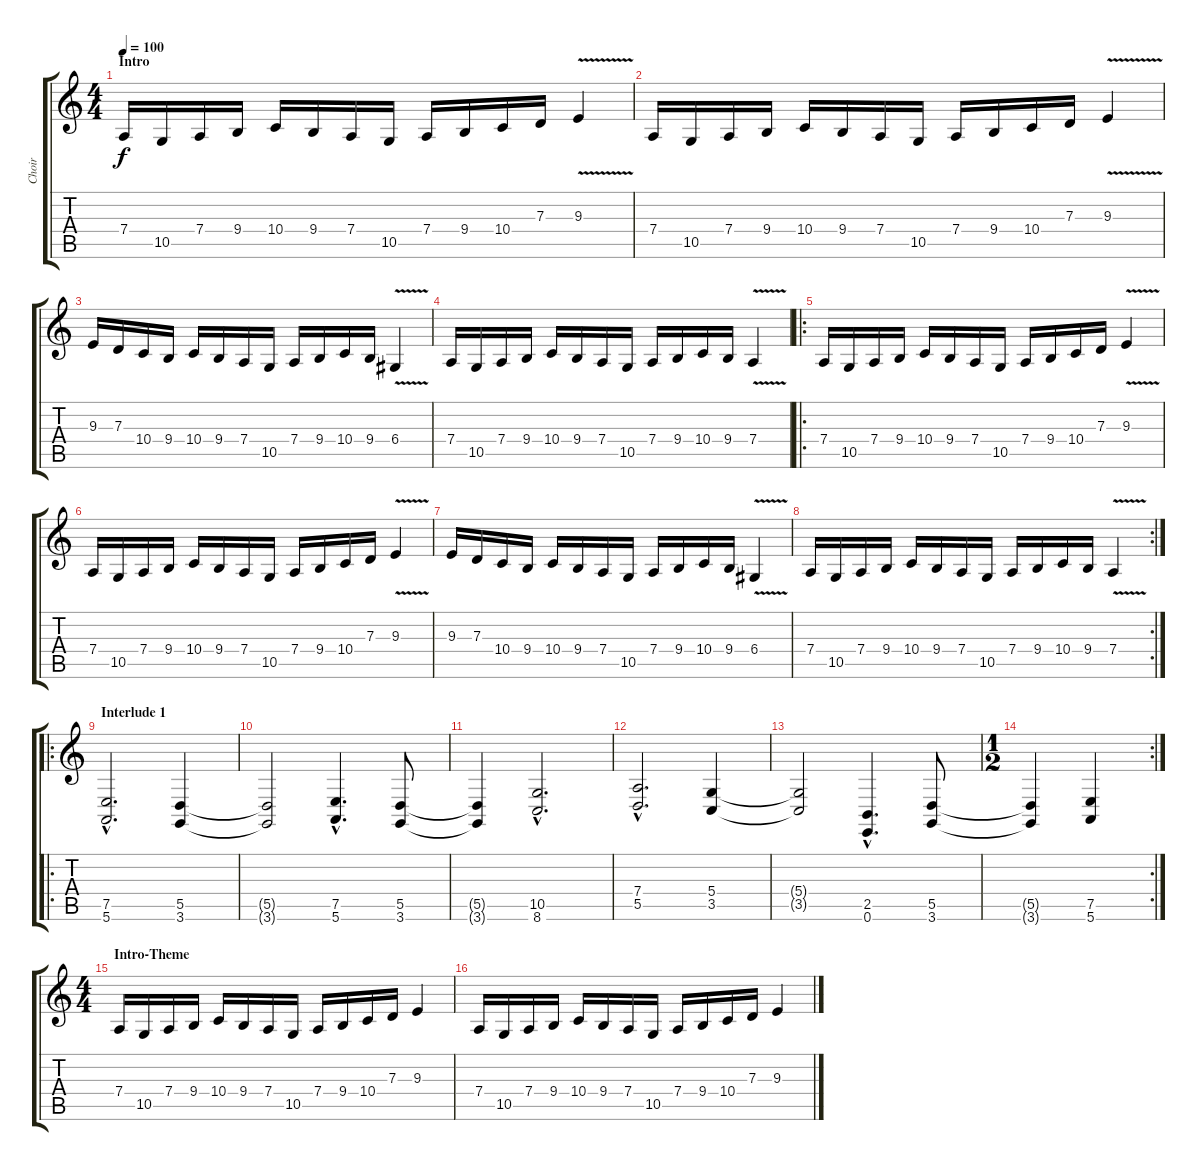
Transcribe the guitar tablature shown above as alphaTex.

\track ("Choir" "Choir") {instrument choiraahs}
\staff {score tabs}
\tuning (E4 B3 G3 D3 A2 E2) {hide}
\ts (4 4)
\section ("" "Intro")
\tempo 100
\clef g2
\ks c
7.4.16{dy f instrument harpsichord} 10.5.16 7.4.16 9.4.16 10.4.16 9.4.16 7.4.16 10.5.16 7.4.16 9.4.16 10.4.16 7.3.16 9.3{v}.4 |
7.4.16 10.5.16 7.4.16 9.4.16 10.4.16 9.4.16 7.4.16 10.5.16 7.4.16 9.4.16 10.4.16 7.3.16 9.3{v}.4 |
9.3.16 7.3.16 10.4.16 9.4.16 10.4.16 9.4.16 7.4.16 10.5.16 7.4.16 9.4.16 10.4.16 9.4.16 6.4{v}.4 |
7.4.16 10.5.16 7.4.16 9.4.16 10.4.16 9.4.16 7.4.16 10.5.16 7.4.16 9.4.16 10.4.16 9.4.16 7.4{v}.4 |
\ro
7.4.16 10.5.16 7.4.16 9.4.16 10.4.16 9.4.16 7.4.16 10.5.16 7.4.16 9.4.16 10.4.16 7.3.16 9.3{v}.4 |
7.4.16 10.5.16 7.4.16 9.4.16 10.4.16 9.4.16 7.4.16 10.5.16 7.4.16 9.4.16 10.4.16 7.3.16 9.3{v}.4 |
9.3.16 7.3.16 10.4.16 9.4.16 10.4.16 9.4.16 7.4.16 10.5.16 7.4.16 9.4.16 10.4.16 9.4.16 6.4{v}.4 |
\rc 2
7.4.16 10.5.16 7.4.16 9.4.16 10.4.16 9.4.16 7.4.16 10.5.16 7.4.16 9.4.16 10.4.16 9.4.16 7.4{v}.4 |
\ro
\section ("" "Interlude 1")
(7.5{hac} 5.6{hac}).2{d instrument choiraahs} (5.5 3.6).4 |
(5.5{t} 3.6{t}).2 (7.5{hac} 5.6{hac}).4{d} (5.5 3.6).8 |
(5.5{t} 3.6{t}).4 (10.5{hac} 8.6{hac}).2{d} |
(7.4{hac} 5.5{hac}).2{d} (5.4 3.5).4 |
(5.4{t} 3.5{t}).2 (2.5{hac} 0.6{hac}).4{d} (5.5 3.6).8 |
\rc 2
\ts (1 2)
(5.5{t} 3.6{t}).4 (7.5 5.6).4 |
\ts (4 4)
\section ("" "Intro-Theme")
7.4.16{instrument harpsichord} 10.5.16 7.4.16 9.4.16 10.4.16 9.4.16 7.4.16 10.5.16 7.4.16 9.4.16 10.4.16 7.3.16 9.3.4 |
7.4.16 10.5.16 7.4.16 9.4.16 10.4.16 9.4.16 7.4.16 10.5.16 7.4.16 9.4.16 10.4.16 7.3.16 9.3.4
